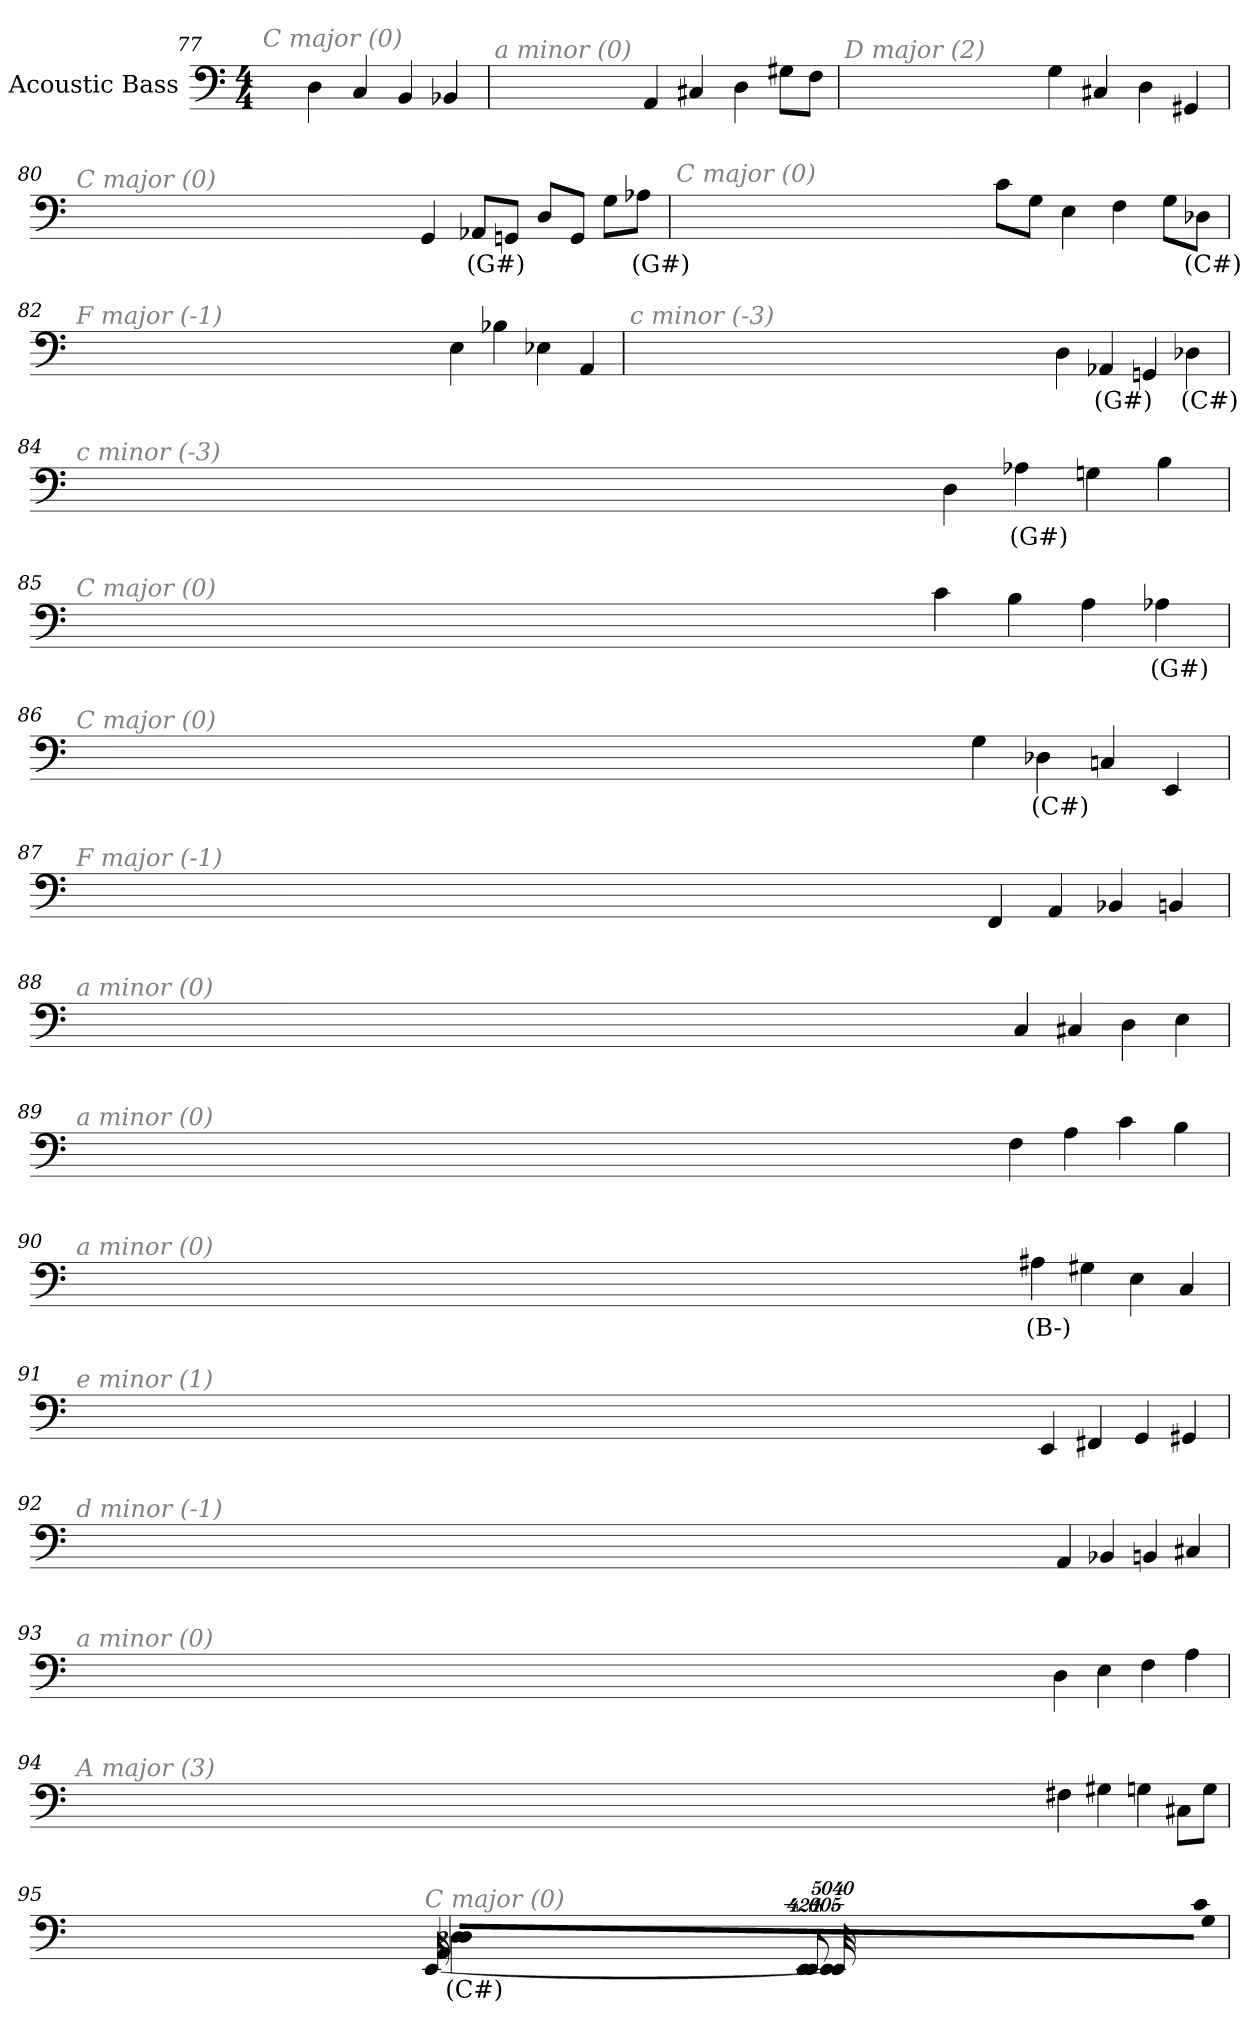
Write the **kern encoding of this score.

**kern	**text
*part1	*part1
*staff1	*staff1
*I"Acoustic Bass	*
*clefF4	*
*ITrd7c12	*
*k[]	*
*C:	*
*M4/4	*
=77	=77
!LO:TX:i:color=#808080:t=C major (0)	!
4DD	.
4CC	.
4BBB	.
4BBB-X	.
=78	=78
!LO:TX:i:color=#808080:t=a minor (0)	!
4AAA	.
4CC#X	.
4DD	.
8GG#XL	.
8FFJ	.
=79	=79
!LO:TX:i:color=#808080:t=D major (2)	!
4GG	.
4CC#X	.
4DD	.
4GGG#X	.
=80	=80
!LO:TX:i:color=#808080:t=C major (0)	!
4GGG	.
8AAA-XiL	(G#)
8GGGnJ	.
8DDL	.
8GGGJ	.
8GGL	.
8AA-XiJ	(G#)
=81	=81
!LO:TX:i:color=#808080:t=C major (0)	!
8CL	.
8GGJ	.
4EE	.
4FF	.
8GGL	.
8DD-XiJ	(C#)
=82	=82
!LO:TX:i:color=#808080:t=F major (-1)	!
4EE	.
4BB-X	.
4EE-X	.
4AAA	.
=83	=83
!LO:TX:i:color=#808080:t=c minor (-3)	!
4DD	.
4AAA-Xi	(G#)
4GGGn	.
4DD-Xi	(C#)
=84	=84
!LO:TX:i:color=#808080:t=c minor (-3)	!
4DD	.
4AA-Xi	(G#)
4GGn	.
4BB	.
=85	=85
!LO:TX:i:color=#808080:t=C major (0)	!
4C	.
4BB	.
4AA	.
4AA-Xi	(G#)
=86	=86
!LO:TX:i:color=#808080:t=C major (0)	!
4GG	.
4DD-Xi	(C#)
4CCn	.
4EEE	.
=87	=87
!LO:TX:i:color=#808080:t=F major (-1)	!
4FFF	.
4AAA	.
4BBB-X	.
4BBBn	.
=88	=88
!LO:TX:i:color=#808080:t=a minor (0)	!
4CC	.
4CC#X	.
4DD	.
4EE	.
=89	=89
!LO:TX:i:color=#808080:t=a minor (0)	!
4FF	.
4AA	.
4C	.
4BB	.
=90	=90
!LO:TX:i:color=#808080:t=a minor (0)	!
4AA#Xj	(B-)
4GG#X	.
4EE	.
4CC	.
=91	=91
!LO:TX:i:color=#808080:t=e minor (1)	!
4EEE	.
4FFF#X	.
4GGG	.
4GGG#X	.
=92	=92
!LO:TX:i:color=#808080:t=d minor (-1)	!
4AAA	.
4BBB-X	.
4BBBn	.
4CC#X	.
=93	=93
!LO:TX:i:color=#808080:t=a minor (0)	!
4DD	.
4EE	.
4FF	.
4AA	.
=94	=94
!LO:TX:i:color=#808080:t=A major (3)	!
4FF#X	.
4GG#X	.
4GGn	.
8CC#XL	.
8GGJ	.
=95	=95
!LO:TX:i:color=#808080:t=C major (0)	!
!LO:N:vis=8	!
40320%3347CL	.
!LO:N:vis=8	!
40320%3347GG	.
!LO:N:vis=8	!
40320%3347DDJ	.
!LO:N:vis=1024	!
[13440%13EEE	.
8EEE_	.
16EEE_	.
32EEE_	.
!LO:N:vis=1024%31	!
13440%407EEE]	.
4AAA	.
4DD-Xi	(C#)
=	=
*-	*-
